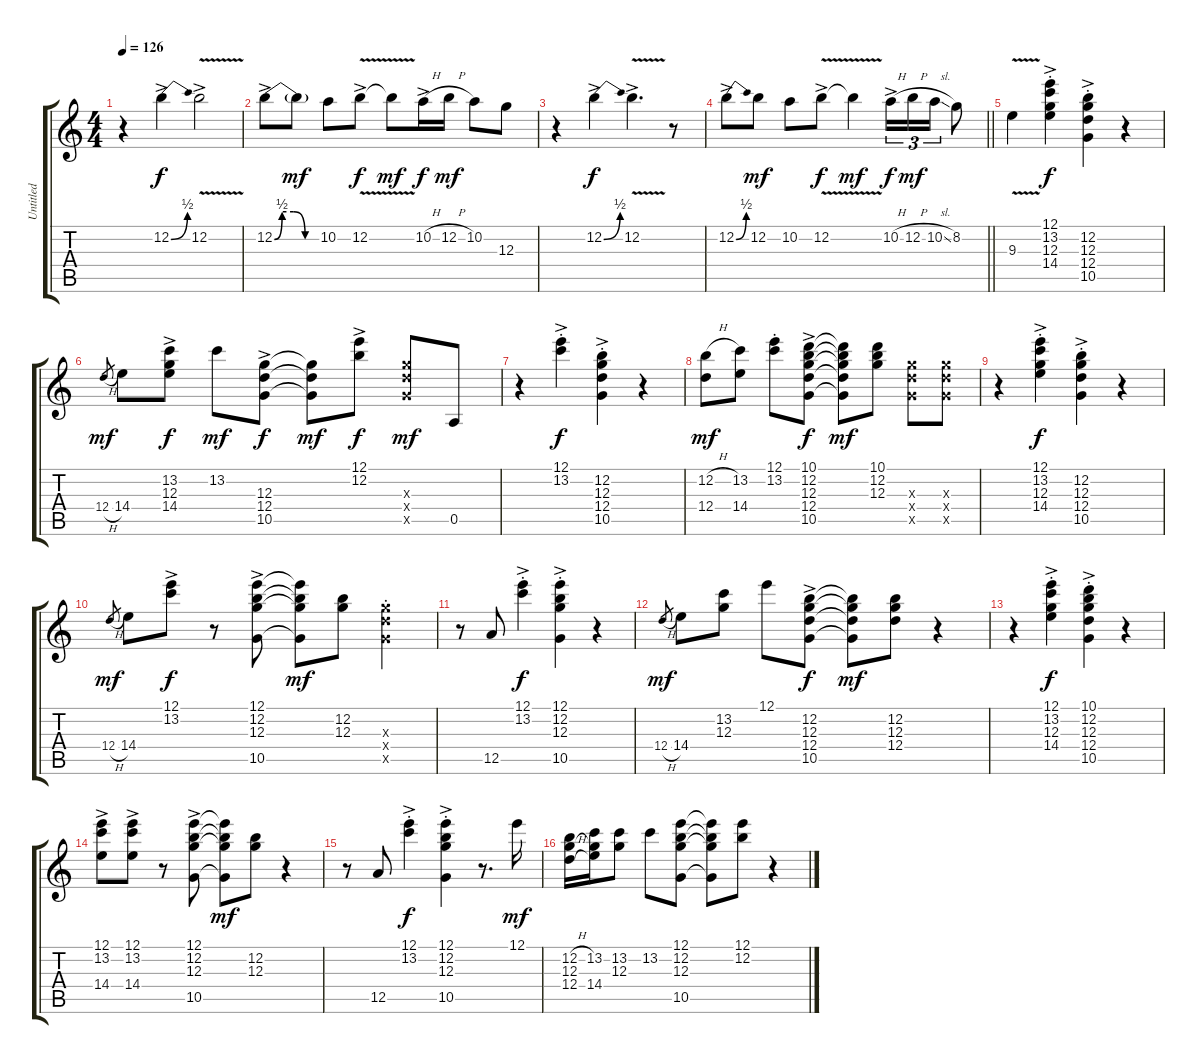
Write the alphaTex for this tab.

\track ("Untitled" "Untitled") {instrument overdrivenguitar}
\staff {score tabs}
\tuning (E4 B3 G3 D3 A2 E2) {hide}
\ts (4 4)
\tempo 126
\clef g2
\ks c
r.4{dy f} 12.2{be (bend 0 0 60 2) ac}.4 12.2{v ac}.2 |
12.2{be (custom 0 0 10 2 25 2 40 0 60 0) ac}.8 12.2{t}.8{dy mf} 10.2.8 12.2{v ac}.8{dy f} 12.2{v t}.8{dy mf} 10.2{h ac}.16{dy f} 12.2{h}.16{dy mf} 10.2.8 12.3.8 |
r.4 12.2{be (bend 0 0 60 2) ac}.4{dy f} 12.2{v ac}.4{d} r.8 |
\barLineRight lightlight
12.2{be (bend 0 0 60 2) ac}.8 12.2.8{dy mf} 10.2.8 12.2{v ac}.8{dy f} 12.2{v t}.4{dy mf} 10.2{h ac}.16{tu (3 2) dy f} 12.2{h}.16{tu (3 2) dy mf} 10.2{sl}.16{tu (3 2)} 8.2.8 |
9.3{v}.4 (12.1{ac st} 13.2{ac st} 12.3{ac st} 14.4{ac st}).4{dy f} (12.2{ac st} 12.3{ac st} 12.4{ac st} 10.5{ac st}).4 r.4 |
12.4{h}.8{gr dy mf} 14.4.8 (13.2{ac} 12.3{ac} 14.4{ac}).8{dy f} 13.2.8{dy mf} (12.3{ac} 12.4{ac} 10.5{ac}).8{dy f} (12.3{t} 12.4{t} 10.5{t}).8{dy mf} (12.1{ac} 12.2{ac}).8{dy f} (12.3{x} 12.4{x} 10.5{x}).8{dy mf} 0.5.8 |
r.4 (12.1{ac st} 13.2{ac st}).4{dy f} (12.2{ac st} 12.3{ac st} 12.4{ac st} 10.5{ac st}).4 r.4 |
(12.2{h} 12.4).8{dy mf} (13.2 14.4).8 (12.1{st} 13.2{st}).8 (10.1{ac} 12.2{ac} 12.3{ac} 12.4{ac} 10.5{ac}).8{dy f} (10.1{t} 12.2{t} 12.3{t} 12.4{t} 10.5{t}).8{dy mf} (10.1 12.2 12.3).8 (12.3{x} 12.4{x} 10.5{x}).8 (12.3{x} 12.4{x} 10.5{x}).8 |
r.4 (12.1{ac st} 13.2{ac st} 12.3{ac st} 14.4{ac st}).4{dy f} (12.2{ac st} 12.3{ac st} 12.4{ac st} 10.5{ac st}).4 r.4 |
12.4{h}.8{gr dy mf} 14.4.8 (12.1{ac} 13.2{ac}).8{dy f} r.8 (12.1{ac} 12.2{ac} 12.3{ac} 10.5{ac}).8 (12.1{t} 12.2{t} 12.3{t} 10.5{t}).8{dy mf} (12.2 12.3).8 (12.3{st x} 12.4{st x} 10.5{st x}).4 |
r.8 12.5.8 (12.1{ac st} 13.2{ac st}).4{dy f} (12.1{ac st} 12.2{ac st} 12.3{ac st} 10.5{ac st}).4 r.4 |
12.4{h}.8{gr dy mf} 14.4.8 (13.2 12.3).8 12.1.8 (12.2{ac} 12.3{ac} 12.4{ac} 10.5{ac}).8{dy f} (12.2{t} 12.3{t} 12.4{t} 10.5{t}).8{dy mf} (12.2 12.3 12.4).8 r.4 |
r.4 (12.1{ac st} 13.2{ac st} 12.3{ac st} 14.4{ac st}).4{dy f} (10.1{ac st} 12.2{ac st} 12.3{ac st} 12.4{ac st} 10.5{ac st}).4 r.4 |
(12.1{ac} 13.2{ac} 14.4{ac}).8 (12.1{ac} 13.2{ac} 14.4{ac}).8 r.8 (12.1{ac} 12.2{ac} 12.3{ac} 10.5{ac}).8 (12.1{t} 12.2{t} 12.3{t} 10.5{t}).8{dy mf} (12.2 12.3).8 r.4 |
r.8 12.5.8 (12.1{ac st} 13.2{ac st}).4{dy f} (12.1{ac st} 12.2{ac st} 12.3{ac st} 10.5{ac st}).4 r.8{d} 12.1.16{dy mf} |
(12.2{h} 12.3 12.4{h}).16 (13.2 12.3{t} 14.4).16 (13.2 12.3).8 13.2.8 (12.1 12.2 12.3 10.5).8 (12.1{t} 12.2{t} 12.3{t} 10.5{t}).8 (12.1 12.2).8 r.4
